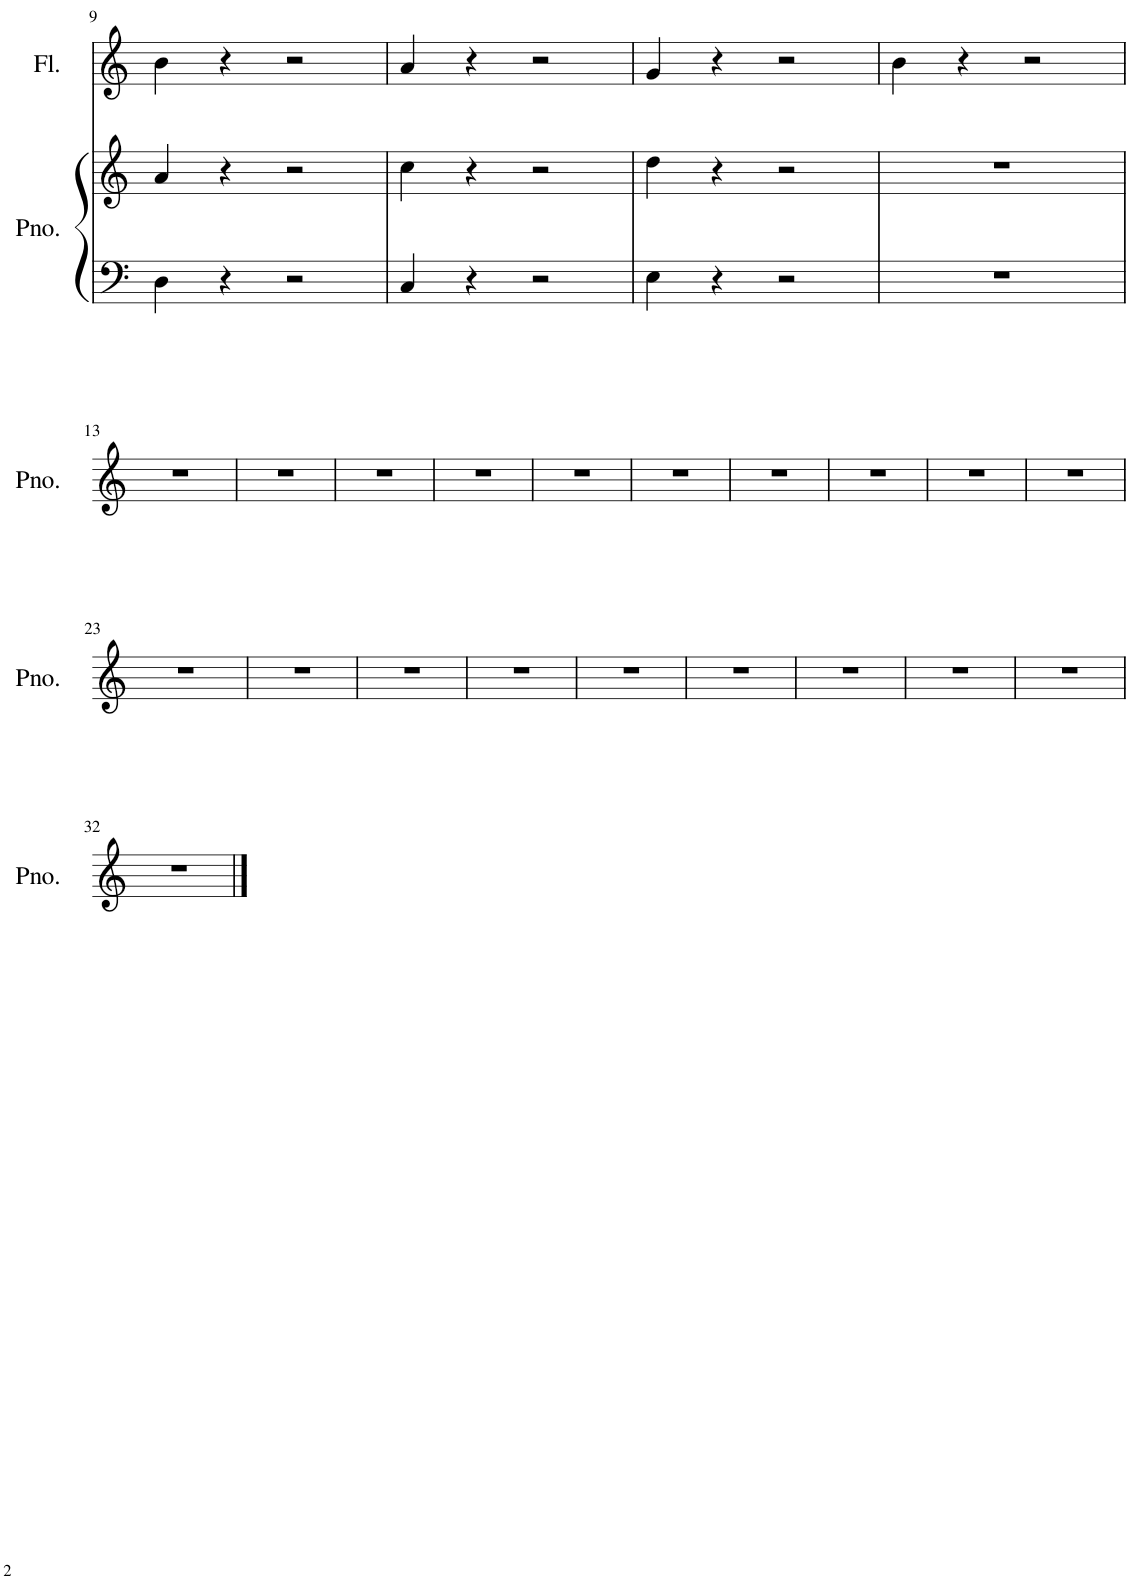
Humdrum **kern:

**kern	**kern	**kern
*part2	*part2	*part1
*staff3	*staff2	*staff1
*I"Piano	*	*I"Flute
*I'Pno.	*	*I'Fl.
!!LO:PB:g=z
*clefF4	*clefG2	*clefG2
*k[]	*k[]	*k[]
*M4/4	*M4/4	*M4/4
=9	=9	=9
4D\	4a/	4b\
4r	4r	4r
2r	2r	2r
=10	=10	=10
4C/	4cc\	4a/
4r	4r	4r
2r	2r	2r
=11	=11	=11
4E\	4dd\	4g/
4r	4r	4r
2r	2r	2r
=12	=12	=12
1r	1r	4b\
.	.	4r
.	.	2r
!!LO:LB:g=z
=13	=13	=13
1r	1r	1r
=14	=14	=14
1r	1r	1r
=15	=15	=15
1r	1r	1r
=16	=16	=16
1r	1r	1r
=17	=17	=17
1r	1r	1r
=18	=18	=18
1r	1r	1r
=19	=19	=19
1r	1r	1r
=20	=20	=20
1r	1r	1r
=21	=21	=21
1r	1r	1r
=22	=22	=22
1r	1r	1r
!!LO:LB:g=z
=23	=23	=23
1r	1r	1r
=24	=24	=24
1r	1r	1r
=25	=25	=25
1r	1r	1r
=26	=26	=26
1r	1r	1r
=27	=27	=27
1r	1r	1r
=28	=28	=28
1r	1r	1r
=29	=29	=29
1r	1r	1r
=30	=30	=30
1r	1r	1r
=31	=31	=31
1r	1r	1r
!!LO:LB:g=z
=32	=32	=32
1r	1r	1r
==	==	==
*-	*-	*-
